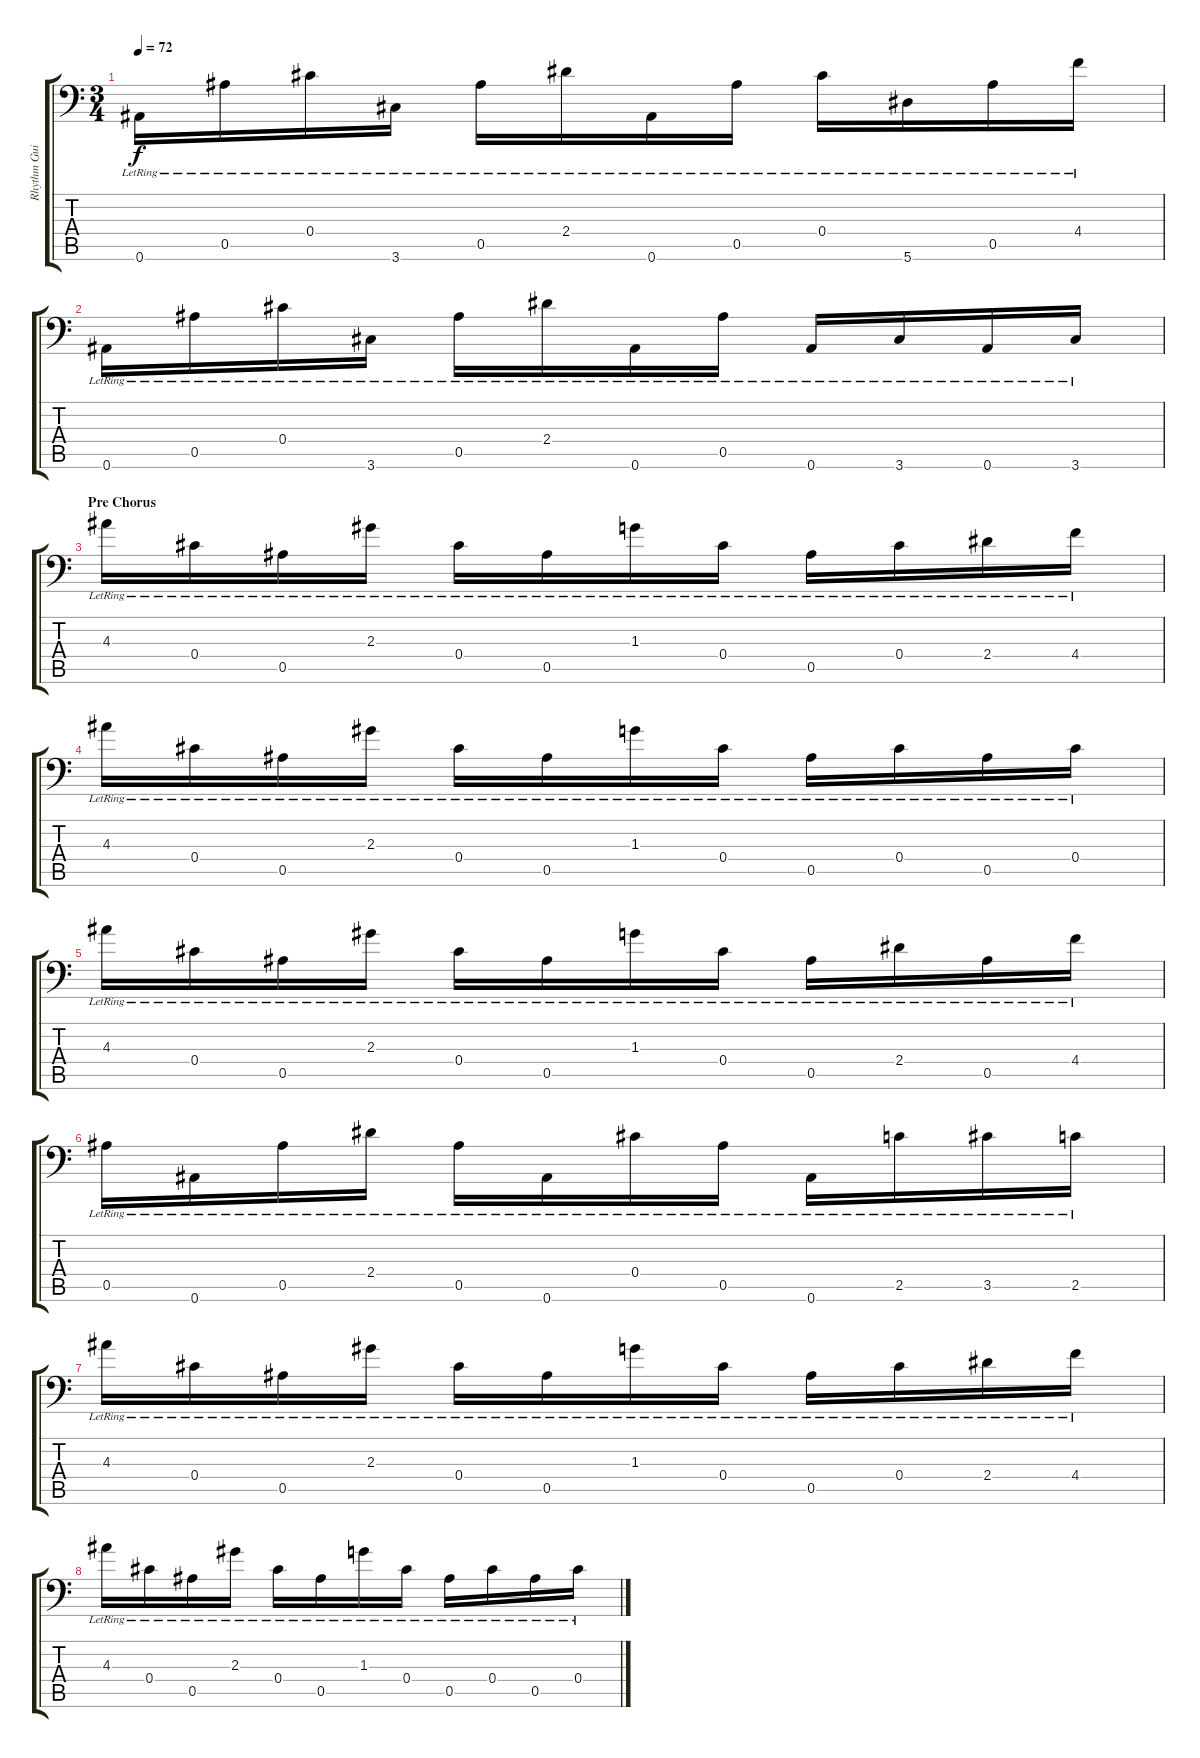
\track ("Rhythm Guitar 2" "Rhythm Gui") {instrument acousticguitarsteel}
\staff {score tabs}
\tuning (Db4 Bb3 Gb3 Db3 Bb2 Bb1) {hide}
\ts (3 4)
\tempo 72
\clef f4
\ks c
0.6{lr}.16{dy f} 0.5{lr}.16 0.4{lr}.16 3.6{lr}.16 0.5{lr}.16 2.4{lr}.16 0.6{lr}.16 0.5{lr}.16 0.4{lr}.16 5.6{lr}.16 0.5{lr}.16 4.4{lr}.16 |
0.6{lr}.16 0.5{lr}.16 0.4{lr}.16 3.6{lr}.16 0.5{lr}.16 2.4{lr}.16 0.6{lr}.16 0.5{lr}.16 0.6{lr}.16 3.6{lr}.16 0.6{lr}.16 3.6{lr}.16 |
\section ("" "Pre Chorus")
4.3{lr}.16 0.4{lr}.16 0.5{lr}.16 2.3{lr}.16 0.4{lr}.16 0.5{lr}.16 1.3{lr}.16 0.4{lr}.16 0.5{lr}.16 0.4{lr}.16 2.4{lr}.16 4.4{lr}.16 |
4.3{lr}.16 0.4{lr}.16 0.5{lr}.16 2.3{lr}.16 0.4{lr}.16 0.5{lr}.16 1.3{lr}.16 0.4{lr}.16 0.5{lr}.16 0.4{lr}.16 0.5{lr}.16 0.4{lr}.16 |
4.3{lr}.16 0.4{lr}.16 0.5{lr}.16 2.3{lr}.16 0.4{lr}.16 0.5{lr}.16 1.3{lr}.16 0.4{lr}.16 0.5{lr}.16 2.4{lr}.16 0.5{lr}.16 4.4{lr}.16 |
0.5{lr}.16 0.6{lr}.16 0.5{lr}.16 2.4{lr}.16 0.5{lr}.16 0.6{lr}.16 0.4{lr}.16 0.5{lr}.16 0.6{lr}.16 2.5{lr}.16 3.5{lr}.16 2.5{lr}.16 |
4.3{lr}.16 0.4{lr}.16 0.5{lr}.16 2.3{lr}.16 0.4{lr}.16 0.5{lr}.16 1.3{lr}.16 0.4{lr}.16 0.5{lr}.16 0.4{lr}.16 2.4{lr}.16 4.4{lr}.16 |
4.3{lr}.16 0.4{lr}.16 0.5{lr}.16 2.3{lr}.16 0.4{lr}.16 0.5{lr}.16 1.3{lr}.16 0.4{lr}.16 0.5{lr}.16 0.4{lr}.16 0.5{lr}.16 0.4{lr}.16
